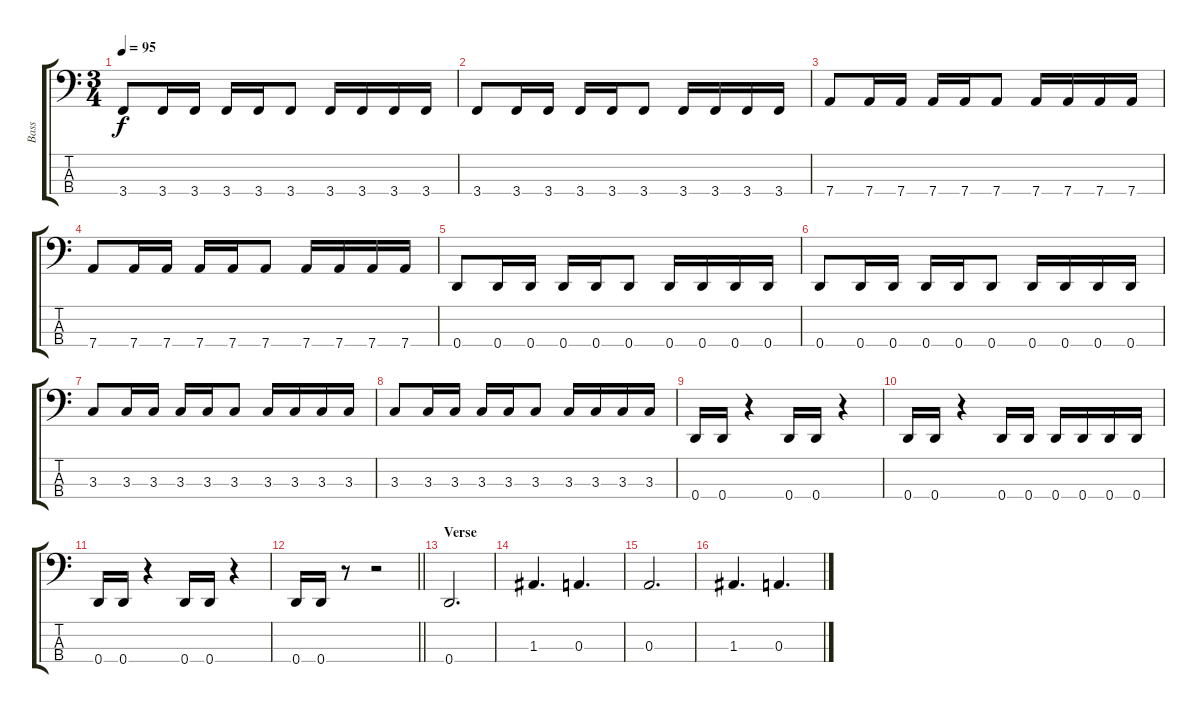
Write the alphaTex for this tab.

\track ("Bass" "Bass") {instrument electricbasspick}
\staff {score tabs}
\tuning (G2 D2 A1 D1) {hide}
\ts (3 4)
\tempo 95
\clef f4
\ks c
3.4.8{dy f} 3.4.16 3.4.16 3.4.16 3.4.16 3.4.8 3.4.16 3.4.16 3.4.16 3.4.16 |
3.4.8 3.4.16 3.4.16 3.4.16 3.4.16 3.4.8 3.4.16 3.4.16 3.4.16 3.4.16 |
7.4.8 7.4.16 7.4.16 7.4.16 7.4.16 7.4.8 7.4.16 7.4.16 7.4.16 7.4.16 |
7.4.8 7.4.16 7.4.16 7.4.16 7.4.16 7.4.8 7.4.16 7.4.16 7.4.16 7.4.16 |
0.4.8 0.4.16 0.4.16 0.4.16 0.4.16 0.4.8 0.4.16 0.4.16 0.4.16 0.4.16 |
0.4.8 0.4.16 0.4.16 0.4.16 0.4.16 0.4.8 0.4.16 0.4.16 0.4.16 0.4.16 |
3.3.8 3.3.16 3.3.16 3.3.16 3.3.16 3.3.8 3.3.16 3.3.16 3.3.16 3.3.16 |
3.3.8 3.3.16 3.3.16 3.3.16 3.3.16 3.3.8 3.3.16 3.3.16 3.3.16 3.3.16 |
0.4.16 0.4.16 r.4 0.4.16 0.4.16 r.4 |
0.4.16 0.4.16 r.4 0.4.16 0.4.16 0.4.16 0.4.16 0.4.16 0.4.16 |
0.4.16 0.4.16 r.4 0.4.16 0.4.16 r.4 |
\barLineRight lightlight
0.4.16 0.4.16 r.8 r.2 |
\section ("" "Verse")
0.4.2{d} |
1.3.4{d} 0.3.4{d} |
0.3.2{d} |
1.3.4{d} 0.3.4{d}
